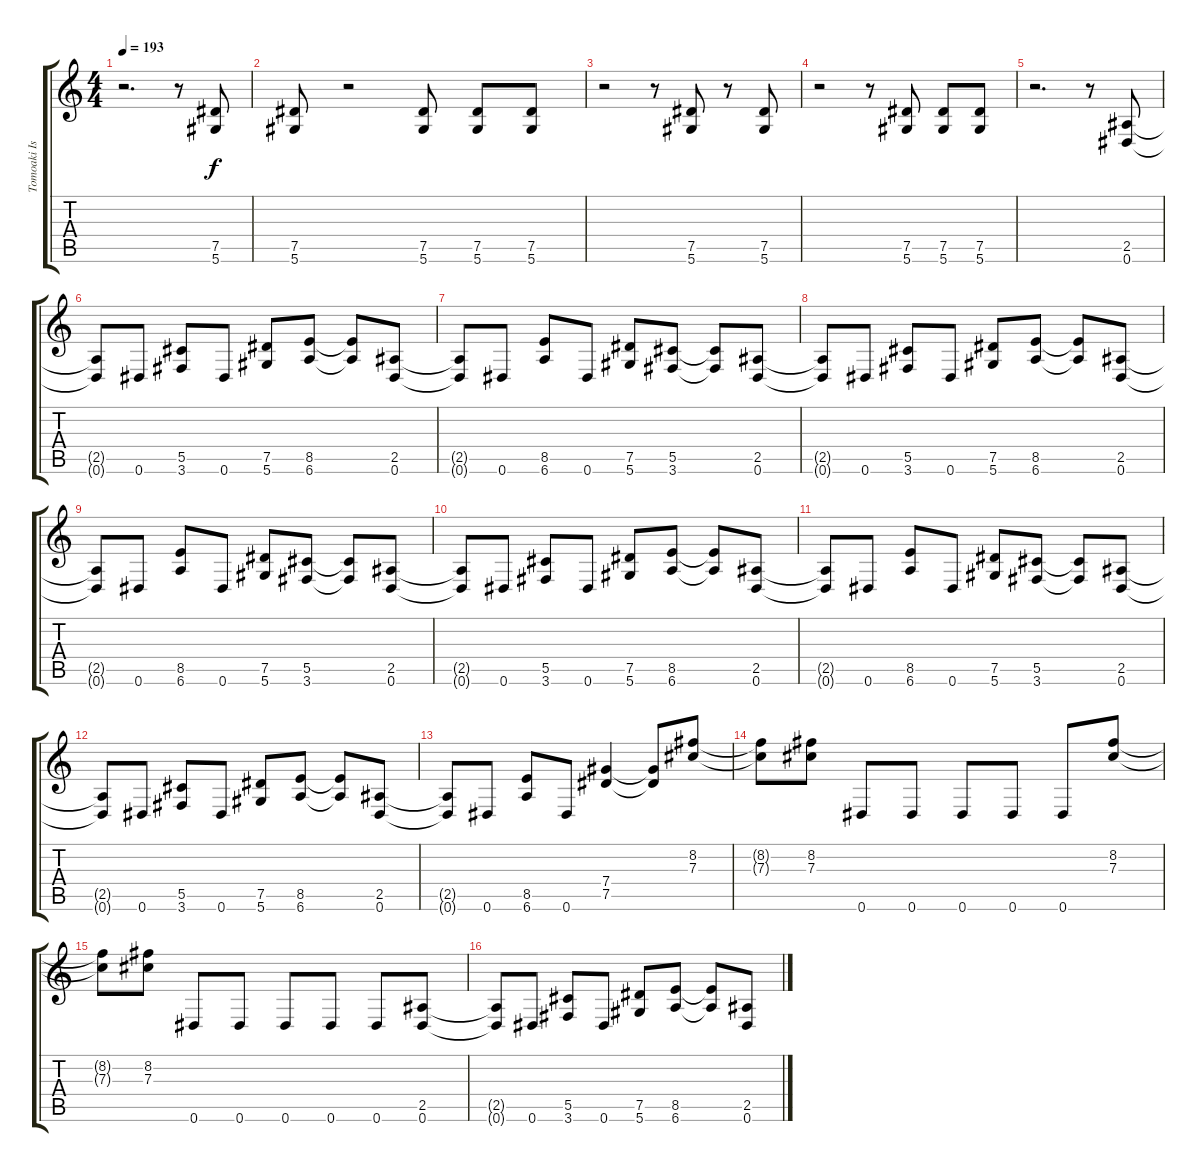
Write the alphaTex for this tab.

\track ("Tomoaki Ishizuka (Pata)" "Tomoaki Is") {instrument distortionguitar}
\staff {score tabs}
\tuning (Eb4 Bb3 Gb3 Db3 Ab2 Eb2) {hide}
\ts (4 4)
\tempo 193
\clef g2
\ks c
r.2{d dy f} r.8 (7.5 5.6).8 |
(7.5 5.6).8 r.2 (7.5 5.6).8 (7.5 5.6).8 (7.5 5.6).8 |
r.2 r.8 (7.5 5.6).8 r.8 (7.5 5.6).8 |
r.2 r.8 (7.5 5.6).8 (7.5 5.6).8 (7.5 5.6).8 |
r.2{d} r.8 (2.5 0.6).8 |
(2.5{t} 0.6{t}).8 0.6.8 (5.5 3.6).8 0.6.8 (7.5 5.6).8 (8.5 6.6).8 (8.5{t} 6.6{t}).8 (2.5 0.6).8 |
(2.5{t} 0.6{t}).8 0.6.8 (8.5 6.6).8 0.6.8 (7.5 5.6).8 (5.5 3.6).8 (5.5{t} 3.6{t}).8 (2.5 0.6).8 |
(2.5{t} 0.6{t}).8 0.6.8 (5.5 3.6).8 0.6.8 (7.5 5.6).8 (8.5 6.6).8 (8.5{t} 6.6{t}).8 (2.5 0.6).8 |
(2.5{t} 0.6{t}).8 0.6.8 (8.5 6.6).8 0.6.8 (7.5 5.6).8 (5.5 3.6).8 (5.5{t} 3.6{t}).8 (2.5 0.6).8 |
(2.5{t} 0.6{t}).8 0.6.8 (5.5 3.6).8 0.6.8 (7.5 5.6).8 (8.5 6.6).8 (8.5{t} 6.6{t}).8 (2.5 0.6).8 |
(2.5{t} 0.6{t}).8 0.6.8 (8.5 6.6).8 0.6.8 (7.5 5.6).8 (5.5 3.6).8 (5.5{t} 3.6{t}).8 (2.5 0.6).8 |
(2.5{t} 0.6{t}).8 0.6.8 (5.5 3.6).8 0.6.8 (7.5 5.6).8 (8.5 6.6).8 (8.5{t} 6.6{t}).8 (2.5 0.6).8 |
(2.5{t} 0.6{t}).8 0.6.8 (8.5 6.6).8 0.6.8 (7.4 7.5).4 (7.4{t} 7.5{t}).8 (8.2 7.3).8 |
(8.2{t} 7.3{t}).8 (8.2 7.3).8 0.6.8 0.6.8 0.6.8 0.6.8 0.6.8 (8.2 7.3).8 |
(8.2{t} 7.3{t}).8 (8.2 7.3).8 0.6.8 0.6.8 0.6.8 0.6.8 0.6.8 (2.5 0.6).8 |
(2.5{t} 0.6{t}).8 0.6.8 (5.5 3.6).8 0.6.8 (7.5 5.6).8 (8.5 6.6).8 (8.5{t} 6.6{t}).8 (2.5 0.6).8
